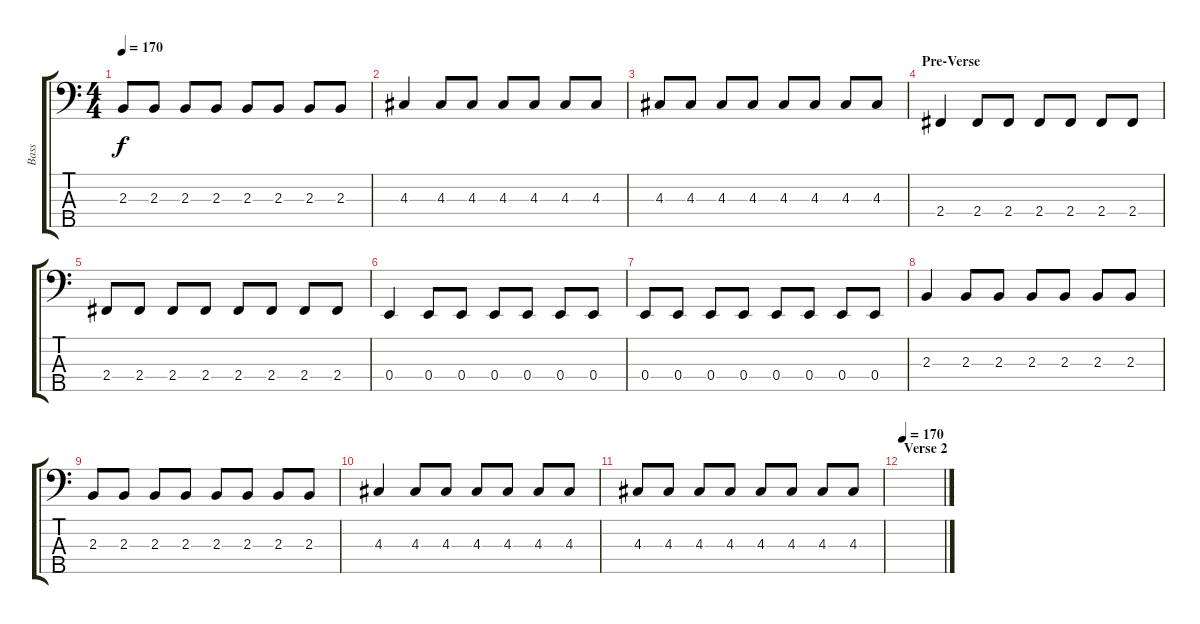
\track ("Bass" "Bass") {instrument electricbassfinger}
\staff {score tabs}
\tuning (G2 D2 A1 E1 B0) {hide}
\ts (4 4)
\tempo 170
\clef f4
\ks c
2.3.8{dy f} 2.3.8 2.3.8 2.3.8 2.3.8 2.3.8 2.3.8 2.3.8 |
4.3.4 4.3.8 4.3.8 4.3.8 4.3.8 4.3.8 4.3.8 |
4.3.8 4.3.8 4.3.8 4.3.8 4.3.8 4.3.8 4.3.8 4.3.8 |
\section ("" "Pre-Verse")
2.4.4 2.4.8 2.4.8 2.4.8 2.4.8 2.4.8 2.4.8 |
2.4.8 2.4.8 2.4.8 2.4.8 2.4.8 2.4.8 2.4.8 2.4.8 |
0.4.4 0.4.8 0.4.8 0.4.8 0.4.8 0.4.8 0.4.8 |
0.4.8 0.4.8 0.4.8 0.4.8 0.4.8 0.4.8 0.4.8 0.4.8 |
2.3.4 2.3.8 2.3.8 2.3.8 2.3.8 2.3.8 2.3.8 |
2.3.8 2.3.8 2.3.8 2.3.8 2.3.8 2.3.8 2.3.8 2.3.8 |
4.3.4 4.3.8 4.3.8 4.3.8 4.3.8 4.3.8 4.3.8 |
4.3.8 4.3.8 4.3.8 4.3.8 4.3.8 4.3.8 4.3.8 4.3.8 |
\section ("" "Verse 2")
\tempo 170
